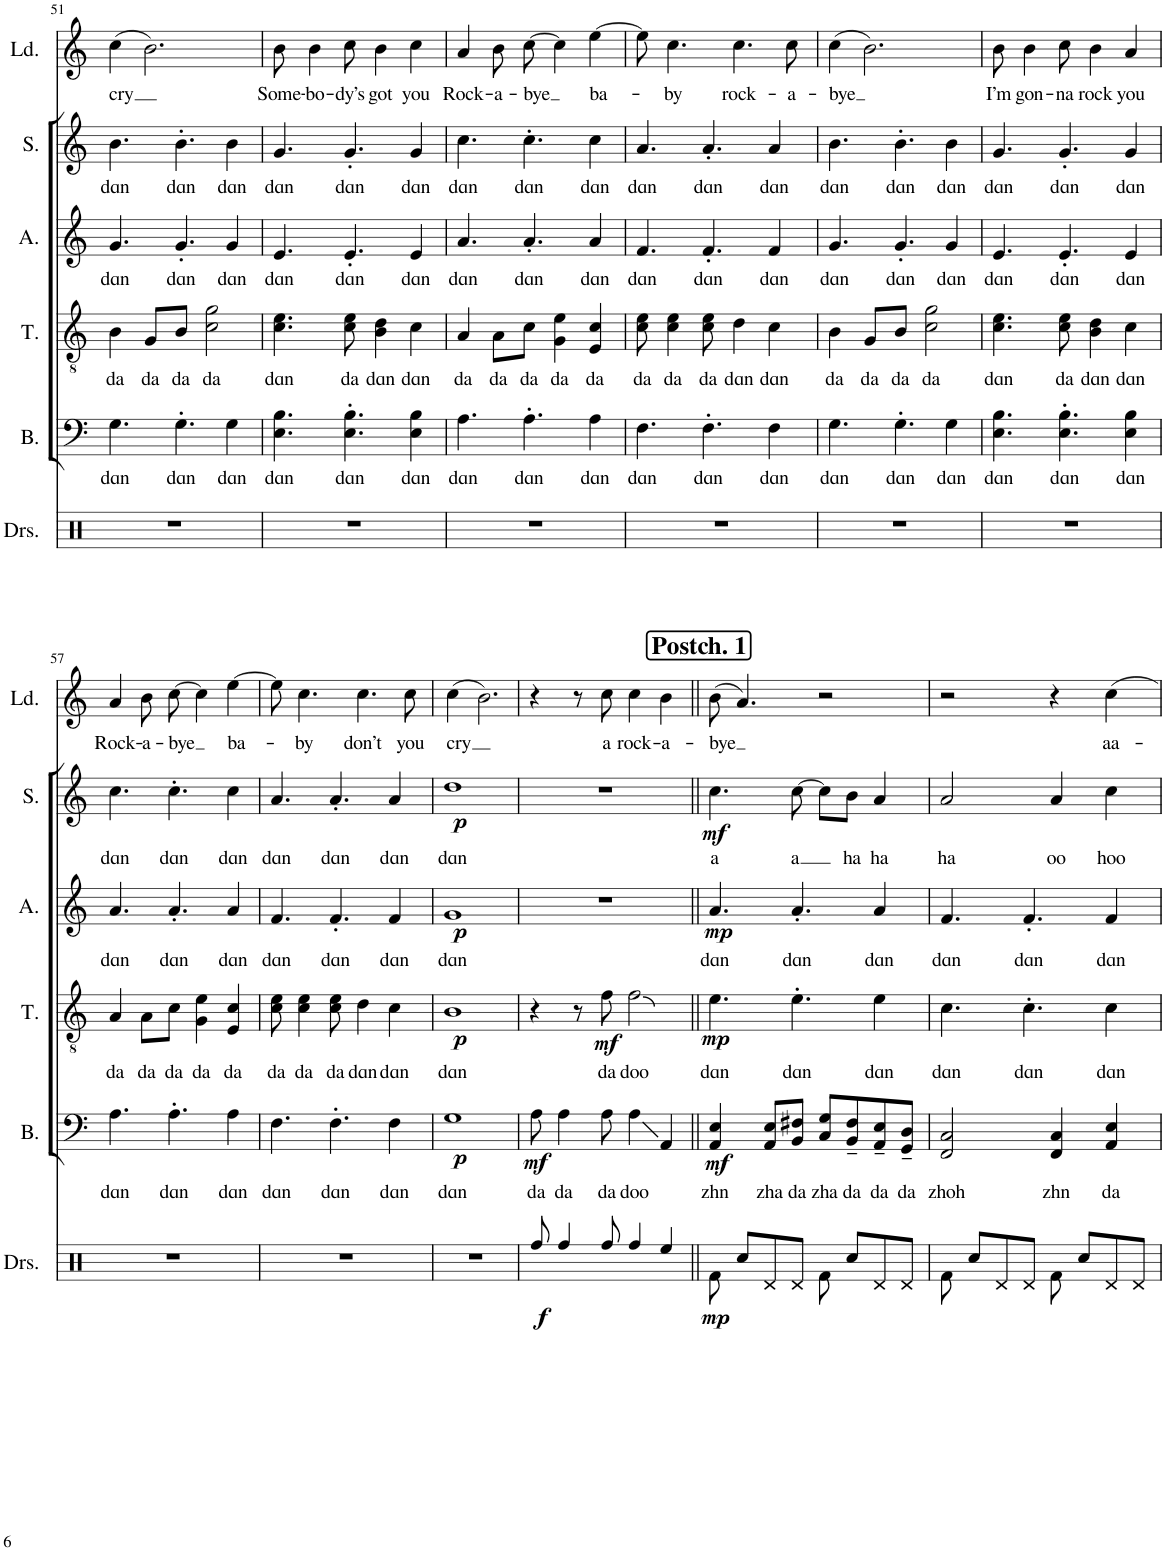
**kern	**dynam	**kern	**text	**dynam	**kern	**text	**dynam	**kern	**text	**dynam	**kern	**text	**dynam	**kern	**text
*part6	*part6	*part5	*part5	*part5	*part4	*part4	*part4	*part3	*part3	*part3	*part2	*part2	*part2	*part1	*part1
*staff6	*staff6	*staff5	*staff5	*staff5	*staff4	*staff4	*staff4	*staff3	*staff3	*staff3	*staff2	*staff2	*staff2	*staff1	*staff1
*I"Drumset	*	*I"Bass	*	*	*I"Tenor	*	*	*I"Alto	*	*	*I"Soprano	*	*	*I"Lead	*
*I'Drs.	*	*I'B.	*	*	*I'T.	*	*	*I'A.	*	*	*I'S.	*	*	*I'Ld.	*
!!LO:PB:g=z
*clefX	*	*clefF4	*	*	*clefGv2	*	*	*clefG2	*	*	*clefG2	*	*	*clefG2	*
*k[]	*	*k[]	*	*	*k[]	*	*	*k[]	*	*	*k[]	*	*	*k[]	*
*M2/2	*	*M2/2	*	*	*M2/2	*	*	*M2/2	*	*	*M2/2	*	*	*M2/2	*
*met(c|)	*	*met(c|)	*	*	*met(c|)	*	*	*met(c|)	*	*	*met(c|)	*	*	*met(c|)	*
=51	=51	=51	=51	=51	=51	=51	=51	=51	=51	=51	=51	=51	=51	=51	=51
!	!	!	!LO:LY:b	!	!	!LO:LY:b	!	!	!LO:LY:b	!	!	!LO:LY:b	!	!	!LO:LY:b
1r	.	4.G\	dɑn	.	4B\	da	.	4.g/	dɑn	.	4.b\	dɑn	.	(4cc\	cry
!	!	!	!	!	!	!LO:LY:b	!	!	!	!	!	!	!	!	!
.	.	.	.	.	8G/L	da	.	.	.	.	.	.	.	2.b\)	.
!	!	!	!LO:LY:b	!	!	!LO:LY:b	!	!	!LO:LY:b	!	!	!LO:LY:b	!	!	!
.	.	4.G'\	dɑn	.	8B/J	da	.	4.g'/	dɑn	.	4.b'\	dɑn	.	.	.
!	!	!	!	!	!	!LO:LY:b	!	!	!	!	!	!	!	!	!
.	.	.	.	.	2c\ 2g\	da	.	.	.	.	.	.	.	.	.
!	!	!	!LO:LY:b	!	!	!	!	!	!LO:LY:b	!	!	!LO:LY:b	!	!	!
.	.	4G\	dɑn	.	.	.	.	4g/	dɑn	.	4b\	dɑn	.	.	.
=52	=52	=52	=52	=52	=52	=52	=52	=52	=52	=52	=52	=52	=52	=52	=52
!	!	!	!LO:LY:b	!	!	!LO:LY:b	!	!	!LO:LY:b	!	!	!LO:LY:b	!	!	!LO:LY:b
1r	.	4.E\ 4.B\	dɑn	.	4.c\ 4.e\	dɑn	.	4.e/	dɑn	.	4.g/	dɑn	.	8b\	Some-
!	!	!	!	!	!	!	!	!	!	!	!	!	!	!	!LO:LY:b
.	.	.	.	.	.	.	.	.	.	.	.	.	.	4b\	-bo-
!	!	!	!LO:LY:b	!	!	!LO:LY:b	!	!	!LO:LY:b	!	!	!LO:LY:b	!	!	!LO:LY:b
.	.	4.E\' 4.B\'	dɑn	.	8c\ 8e\	da	.	4.e'/	dɑn	.	4.g'/	dɑn	.	8cc\	-dy’s
!	!	!	!	!	!	!LO:LY:b	!	!	!	!	!	!	!	!	!LO:LY:b
.	.	.	.	.	4B\ 4d\	dɑn	.	.	.	.	.	.	.	4b\	got
!	!	!	!LO:LY:b	!	!	!LO:LY:b	!	!	!LO:LY:b	!	!	!LO:LY:b	!	!	!LO:LY:b
.	.	4E\ 4B\	dɑn	.	4c\	dɑn	.	4e/	dɑn	.	4g/	dɑn	.	4cc\	you
=53	=53	=53	=53	=53	=53	=53	=53	=53	=53	=53	=53	=53	=53	=53	=53
!	!	!	!LO:LY:b	!	!	!LO:LY:b	!	!	!LO:LY:b	!	!	!LO:LY:b	!	!	!LO:LY:b
1r	.	4.A\	dɑn	.	4A/	da	.	4.a/	dɑn	.	4.cc\	dɑn	.	4a/	Rock-
!	!	!	!	!	!	!LO:LY:b	!	!	!	!	!	!	!	!	!LO:LY:b
.	.	.	.	.	8A\L	da	.	.	.	.	.	.	.	8b\L	-a-
!	!	!	!LO:LY:b	!	!	!LO:LY:b	!	!	!LO:LY:b	!	!	!LO:LY:b	!	!	!LO:LY:b
.	.	4.A'\	dɑn	.	8c\J	da	.	4.a'/	dɑn	.	4.cc'\	dɑn	.	[8cc\J	-bye
!	!	!	!	!	!	!LO:LY:b	!	!	!	!	!	!	!	!	!
.	.	.	.	.	4G\ 4e\	da	.	.	.	.	.	.	.	4cc\]	.
!	!	!	!LO:LY:b	!	!	!LO:LY:b	!	!	!LO:LY:b	!	!	!LO:LY:b	!	!	!LO:LY:b
.	.	4A\	dɑn	.	4E/ 4c/	da	.	4a/	dɑn	.	4cc\	dɑn	.	[4ee\	ba-
=54	=54	=54	=54	=54	=54	=54	=54	=54	=54	=54	=54	=54	=54	=54	=54
!	!	!	!LO:LY:b	!	!	!LO:LY:b	!	!	!LO:LY:b	!	!	!LO:LY:b	!	!	!
1r	.	4.F\	dɑn	.	8c\ 8e\	da	.	4.f/	dɑn	.	4.a/	dɑn	.	8ee\]	.
!	!	!	!	!	!	!LO:LY:b	!	!	!	!	!	!	!	!	!LO:LY:b
.	.	.	.	.	4c\ 4e\	da	.	.	.	.	.	.	.	4.cc\	by
!	!	!	!LO:LY:b	!	!	!LO:LY:b	!	!	!LO:LY:b	!	!	!LO:LY:b	!	!	!
.	.	4.F'\	dɑn	.	8c\ 8e\	da	.	4.f'/	dɑn	.	4.a'/	dɑn	.	.	.
!	!	!	!	!	!	!LO:LY:b	!	!	!	!	!	!	!	!	!LO:LY:b
.	.	.	.	.	4d\	dɑn	.	.	.	.	.	.	.	4.cc\	rock-
!	!	!	!LO:LY:b	!	!	!LO:LY:b	!	!	!LO:LY:b	!	!	!LO:LY:b	!	!	!
.	.	4F\	dɑn	.	4c\	dɑn	.	4f/	dɑn	.	4a/	dɑn	.	.	.
!	!	!	!	!	!	!	!	!	!	!	!	!	!	!	!LO:LY:b
.	.	.	.	.	.	.	.	.	.	.	.	.	.	8cc\	-a-
=55	=55	=55	=55	=55	=55	=55	=55	=55	=55	=55	=55	=55	=55	=55	=55
!	!	!	!LO:LY:b	!	!	!LO:LY:b	!	!	!LO:LY:b	!	!	!LO:LY:b	!	!	!LO:LY:b
1r	.	4.G\	dɑn	.	4B\	da	.	4.g/	dɑn	.	4.b\	dɑn	.	(4cc\	-bye
!	!	!	!	!	!	!LO:LY:b	!	!	!	!	!	!	!	!	!
.	.	.	.	.	8G/L	da	.	.	.	.	.	.	.	2.b\)	.
!	!	!	!LO:LY:b	!	!	!LO:LY:b	!	!	!LO:LY:b	!	!	!LO:LY:b	!	!	!
.	.	4.G'\	dɑn	.	8B/J	da	.	4.g'/	dɑn	.	4.b'\	dɑn	.	.	.
!	!	!	!	!	!	!LO:LY:b	!	!	!	!	!	!	!	!	!
.	.	.	.	.	2c\ 2g\	da	.	.	.	.	.	.	.	.	.
!	!	!	!LO:LY:b	!	!	!	!	!	!LO:LY:b	!	!	!LO:LY:b	!	!	!
.	.	4G\	dɑn	.	.	.	.	4g/	dɑn	.	4b\	dɑn	.	.	.
=56	=56	=56	=56	=56	=56	=56	=56	=56	=56	=56	=56	=56	=56	=56	=56
!	!	!	!LO:LY:b	!	!	!LO:LY:b	!	!	!LO:LY:b	!	!	!LO:LY:b	!	!	!LO:LY:b
1r	.	4.E\ 4.B\	dɑn	.	4.c\ 4.e\	dɑn	.	4.e/	dɑn	.	4.g/	dɑn	.	8b\	I’m
!	!	!	!	!	!	!	!	!	!	!	!	!	!	!	!LO:LY:b
.	.	.	.	.	.	.	.	.	.	.	.	.	.	4b\	gon-
!	!	!	!LO:LY:b	!	!	!LO:LY:b	!	!	!LO:LY:b	!	!	!LO:LY:b	!	!	!LO:LY:b
.	.	4.E\' 4.B\'	dɑn	.	8c\ 8e\	da	.	4.e'/	dɑn	.	4.g'/	dɑn	.	8cc\	-na
!	!	!	!	!	!	!LO:LY:b	!	!	!	!	!	!	!	!	!LO:LY:b
.	.	.	.	.	4B\ 4d\	dɑn	.	.	.	.	.	.	.	4b\	rock
!	!	!	!LO:LY:b	!	!	!LO:LY:b	!	!	!LO:LY:b	!	!	!LO:LY:b	!	!	!LO:LY:b
.	.	4E\ 4B\	dɑn	.	4c\	dɑn	.	4e/	dɑn	.	4g/	dɑn	.	4a/	you
!!LO:LB:g=z
=57	=57	=57	=57	=57	=57	=57	=57	=57	=57	=57	=57	=57	=57	=57	=57
!	!	!	!LO:LY:b	!	!	!LO:LY:b	!	!	!LO:LY:b	!	!	!LO:LY:b	!	!	!LO:LY:b
1r	.	4.A\	dɑn	.	4A/	da	.	4.a/	dɑn	.	4.cc\	dɑn	.	4a/	Rock-
!	!	!	!	!	!	!LO:LY:b	!	!	!	!	!	!	!	!	!LO:LY:b
.	.	.	.	.	8A\L	da	.	.	.	.	.	.	.	8b\L	-a-
!	!	!	!LO:LY:b	!	!	!LO:LY:b	!	!	!LO:LY:b	!	!	!LO:LY:b	!	!	!LO:LY:b
.	.	4.A'\	dɑn	.	8c\J	da	.	4.a'/	dɑn	.	4.cc'\	dɑn	.	[8cc\J	-bye
!	!	!	!	!	!	!LO:LY:b	!	!	!	!	!	!	!	!	!
.	.	.	.	.	4G\ 4e\	da	.	.	.	.	.	.	.	4cc\]	.
!	!	!	!LO:LY:b	!	!	!LO:LY:b	!	!	!LO:LY:b	!	!	!LO:LY:b	!	!	!LO:LY:b
.	.	4A\	dɑn	.	4E/ 4c/	da	.	4a/	dɑn	.	4cc\	dɑn	.	[4ee\	ba-
=58	=58	=58	=58	=58	=58	=58	=58	=58	=58	=58	=58	=58	=58	=58	=58
!	!	!	!LO:LY:b	!	!	!LO:LY:b	!	!	!LO:LY:b	!	!	!LO:LY:b	!	!	!
1r	.	4.F\	dɑn	.	8c\ 8e\	da	.	4.f/	dɑn	.	4.a/	dɑn	.	8ee\]	.
!	!	!	!	!	!	!LO:LY:b	!	!	!	!	!	!	!	!	!LO:LY:b
.	.	.	.	.	4c\ 4e\	da	.	.	.	.	.	.	.	4.cc\	by
!	!	!	!LO:LY:b	!	!	!LO:LY:b	!	!	!LO:LY:b	!	!	!LO:LY:b	!	!	!
.	.	4.F'\	dɑn	.	8c\ 8e\	da	.	4.f'/	dɑn	.	4.a'/	dɑn	.	.	.
!	!	!	!	!	!	!LO:LY:b	!	!	!	!	!	!	!	!	!LO:LY:b
.	.	.	.	.	4d\	dɑn	.	.	.	.	.	.	.	4.cc\	don’t
!	!	!	!LO:LY:b	!	!	!LO:LY:b	!	!	!LO:LY:b	!	!	!LO:LY:b	!	!	!
.	.	4F\	dɑn	.	4c\	dɑn	.	4f/	dɑn	.	4a/	dɑn	.	.	.
!	!	!	!	!	!	!	!	!	!	!	!	!	!	!	!LO:LY:b
.	.	.	.	.	.	.	.	.	.	.	.	.	.	8cc\	you
=59	=59	=59	=59	=59	=59	=59	=59	=59	=59	=59	=59	=59	=59	=59	=59
!	!	!	!LO:LY:b	!LO:DY:b	!	!LO:LY:b	!LO:DY:b	!	!LO:LY:b	!LO:DY:b	!	!LO:LY:b	!LO:DY:b	!	!LO:LY:b
1r	.	1G	dɑn	p	1B	dɑn	p	1g	dɑn	p	1dd	dɑn	p	(4cc\	cry
.	.	.	.	.	.	.	.	.	.	.	.	.	.	2.b\)	.
=60	=60	=60	=60	=60	=60	=60	=60	=60	=60	=60	=60	=60	=60	=60	=60
!	!LO:DY:b	!	!LO:LY:b	!LO:DY:b	!	!	!	!	!	!	!	!	!	!	!
8Rff/	f	8A\	da	mf	4r	.	.	1r	.	.	1r	.	.	4r	.
!	!	!	!LO:LY:b	!	!	!	!	!	!	!	!	!	!	!	!
4Rff/	.	4A\	da	.	.	.	.	.	.	.	.	.	.	.	.
.	.	.	.	.	8r	.	.	.	.	.	.	.	.	8r	.
!	!	!	!LO:LY:b	!	!	!LO:LY:b	!LO:DY:b	!	!	!	!	!	!	!	!LO:LY:b
8Rff/	.	8A\	da	.	8f\	da	mf	.	.	.	.	.	.	8cc\	a
!	!	!	!LO:LY:b	!	!	!LO:LY:b	!	!	!	!	!	!	!	!	!LO:LY:b
4Rff/	.	4A\	doo	.	2f\	doo	.	.	.	.	.	.	.	4cc\	rock-
!	!	!	!	!	!	!	!	!	!	!	!	!	!	!	!LO:LY:b
4Ree/	.	4AA/	.	.	.	.	.	.	.	.	.	.	.	4b\	-a-
!!LO:REH:place=s1:a:B:cj:fs=14:t=Postch. 1
=61||	=61||	=61||	=61||	=61||	=61||	=61||	=61||	=61||	=61||	=61||	=61||	=61||	=61||	=61||	=61||
!	!LO:DY:b	!	!LO:LY:b	!LO:DY:b	!	!LO:LY:b	!LO:DY:b	!	!LO:LY:b	!LO:DY:b	!	!LO:LY:b	!LO:DY:b	!	!LO:LY:b
8Rf\	mp	4AA/ 4E/	zhn	mf	4.e\	dɑn	mp	4.a/	dɑn	mp	4.cc\	a	mf	(8b\	-bye
8Rcc/L	.	.	.	.	.	.	.	.	.	.	.	.	.	4.a/)	.
!	!	!	!LO:LY:b	!	!	!	!	!	!	!	!	!	!	!	!
8Rd/	.	8AA/ 8E/L	zha	.	.	.	.	.	.	.	.	.	.	.	.
!	!	!	!LO:LY:b	!	!	!LO:LY:b	!	!	!LO:LY:b	!	!	!LO:LY:b	!	!	!
8Rd/J	.	8BB/ 8F#X/J	da	.	4.e'\	dɑn	.	4.a'/	dɑn	.	[8cc\	a	.	.	.
!	!	!	!LO:LY:b	!	!	!	!	!	!	!	!	!	!	!	!
8Rf\	.	8C/ 8G/L	zha	.	.	.	.	.	.	.	8cc\L]	.	.	2r	.
!	!	!	!LO:LY:b	!	!	!	!	!	!	!	!	!LO:LY:b	!	!	!
8Rcc/L	.	8BB/~ 8F#/~	da	.	.	.	.	.	.	.	8b\J	ha	.	.	.
!	!	!	!LO:LY:b	!	!	!LO:LY:b	!	!	!LO:LY:b	!	!	!LO:LY:b	!	!	!
8Rd/	.	8AA/~ 8E/~	da	.	4e\	dɑn	.	4a/	dɑn	.	4a/	ha	.	.	.
!	!	!	!LO:LY:b	!	!	!	!	!	!	!	!	!	!	!	!
8Rd/J	.	8GG/~ 8D/~J	da	.	.	.	.	.	.	.	.	.	.	.	.
=62	=62	=62	=62	=62	=62	=62	=62	=62	=62	=62	=62	=62	=62	=62	=62
!	!	!	!LO:LY:b	!	!	!LO:LY:b	!	!	!LO:LY:b	!	!	!LO:LY:b	!	!	!
8Rf\	.	2FF/ 2C/	zhoh	.	4.c\	dɑn	.	4.f/	dɑn	.	2a/	ha	.	2r	.
8Rcc/L	.	.	.	.	.	.	.	.	.	.	.	.	.	.	.
8Rd/	.	.	.	.	.	.	.	.	.	.	.	.	.	.	.
!	!	!	!	!	!	!LO:LY:b	!	!	!LO:LY:b	!	!	!	!	!	!
8Rd/J	.	.	.	.	4.c'\	dɑn	.	4.f'/	dɑn	.	.	.	.	.	.
!	!	!	!LO:LY:b	!	!	!	!	!	!	!	!	!LO:LY:b	!	!	!
8Rf\	.	4FF/ 4C/	zhn	.	.	.	.	.	.	.	4a/	oo	.	4r	.
8Rcc/L	.	.	.	.	.	.	.	.	.	.	.	.	.	.	.
!	!	!	!LO:LY:b	!	!	!LO:LY:b	!	!	!LO:LY:b	!	!	!LO:LY:b	!	!	!LO:LY:b
8Rd/	.	4AA/ 4E/	da	.	4c\	dɑn	.	4f/	dɑn	.	4cc\	hoo	.	4cc\	aa-
8Rd/J	.	.	.	.	.	.	.	.	.	.	.	.	.	.	.
=	=	=	=	=	=	=	=	=	=	=	=	=	=	=	=
*-	*-	*-	*-	*-	*-	*-	*-	*-	*-	*-	*-	*-	*-	*-	*-
